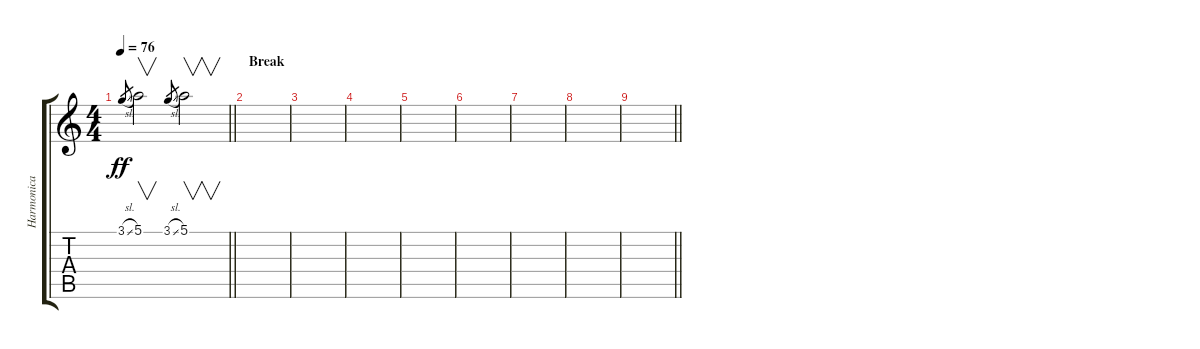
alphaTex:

\track ("Harmonica" "Harmonica") {instrument slapbass2}
\staff {score tabs}
\tuning (E4 B3 G3 D3 A2 C2) {hide}
\ts (4 4)
\tempo 76
\clef g2
\barLineRight lightlight
\ks c
3.1{sl}.8{gr dy ff} 5.1.2{v} 3.1{sl}.8{gr} 5.1.2{v} |
\section ("" "Break")
|
|
|
|
|
|
|
\barLineRight lightlight
